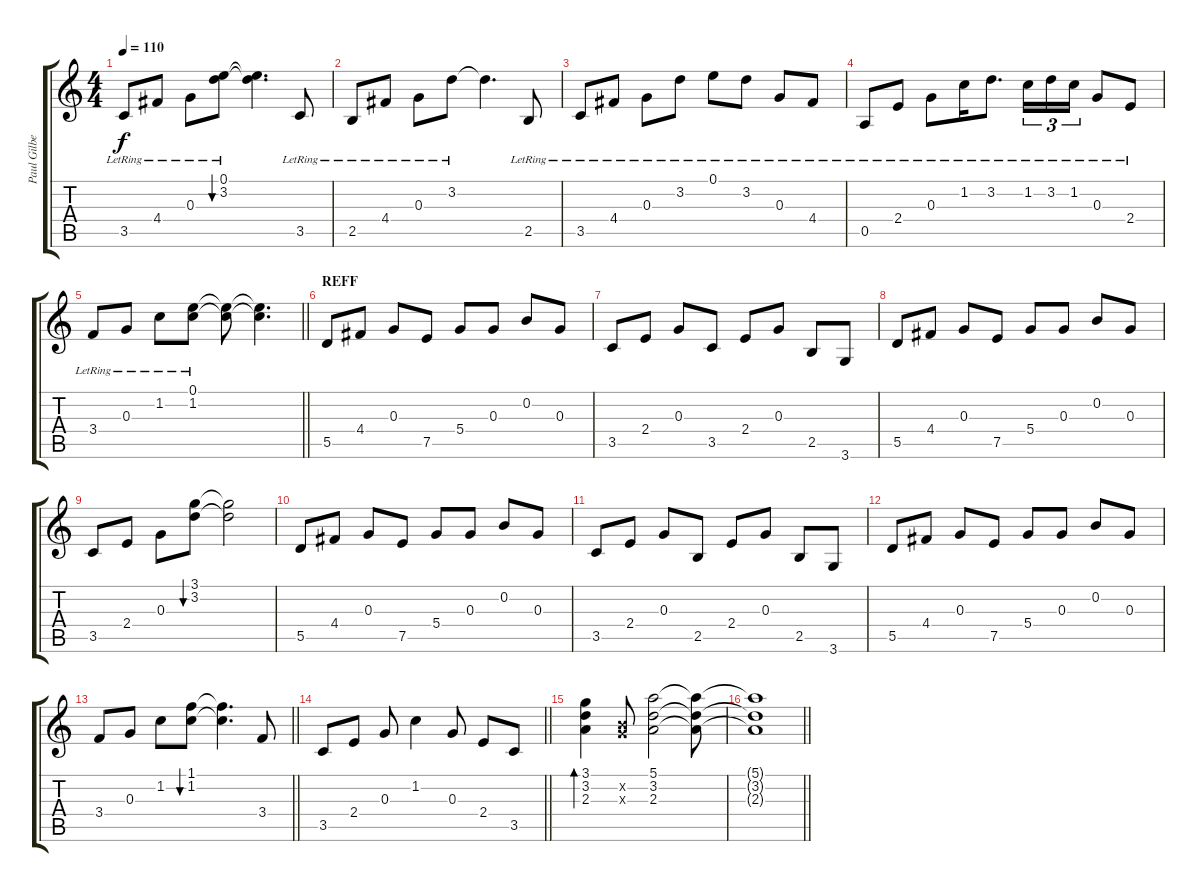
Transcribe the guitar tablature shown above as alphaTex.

\track ("Paul Gilbert" "Paul Gilbe") {instrument acousticguitarsteel}
\staff {score tabs}
\tuning (E4 B3 G3 D3 A2 E2) {hide}
\ts (4 4)
\tempo 110
\clef g2
\ks c
3.5{lr}.8{dy f} 4.4{lr}.8 0.3{lr}.8 (0.1{lr} 3.2{lr}).8{bu 240} (0.1{t} 3.2{t}).4{d} 3.5{lr}.8 |
2.5{lr}.8 4.4{lr}.8 0.3{lr}.8 3.2{lr}.8 3.2{t}.4{d} 2.5{lr}.8 |
3.5{lr}.8 4.4{lr}.8 0.3{lr}.8 3.2{lr}.8 0.1{lr}.8 3.2{lr}.8 0.3{lr}.8 4.4{lr}.8 |
0.5{lr}.8 2.4{lr}.8 0.3{lr}.8 1.2{lr}.16 3.2{lr}.8{d} 1.2{lr}.16{tu (3 2)} 3.2{lr}.16{tu (3 2)} 1.2{lr}.16{tu (3 2)} 0.3{lr}.8 2.4{lr}.8 |
\barLineRight lightlight
3.4{lr}.8 0.3{lr}.8 1.2{lr}.8 (0.1{lr} 1.2{lr}).8 (0.1{t} 1.2{t}).8 (0.1{t} 1.2{t}).4{d} |
\section ("" "REFF")
5.5.8 4.4.8 0.3.8 7.5.8 5.4.8 0.3.8 0.2.8 0.3.8 |
3.5.8 2.4.8 0.3.8 3.5.8 2.4.8 0.3.8 2.5.8 3.6.8 |
5.5.8 4.4.8 0.3.8 7.5.8 5.4.8 0.3.8 0.2.8 0.3.8 |
3.5.8 2.4.8 0.3.8 (3.1 3.2).8{bu 240} (3.1{t} 3.2{t}).2 |
5.5.8 4.4.8 0.3.8 7.5.8 5.4.8 0.3.8 0.2.8 0.3.8 |
3.5.8 2.4.8 0.3.8 2.5.8 2.4.8 0.3.8 2.5.8 3.6.8 |
5.5.8 4.4.8 0.3.8 7.5.8 5.4.8 0.3.8 0.2.8 0.3.8 |
\barLineRight lightlight
3.4.8 0.3.8 1.2.8 (1.1 1.2).8{bu 240} (1.1{t} 1.2{t}).4{d} 3.4.8 |
\barLineRight lightlight
3.5.8 2.4.8 0.3.8 1.2.4 0.3.8 2.4.8 3.5.8 |
(3.1 3.2 2.3).4{bd 120} (0.2{x} 0.3{x}).8 (5.1 3.2 2.3).2 (5.1{t} 3.2{t} 2.3{t}).8 |
\barLineRight lightlight
(5.1{t} 3.2{t} 2.3{t}).1
